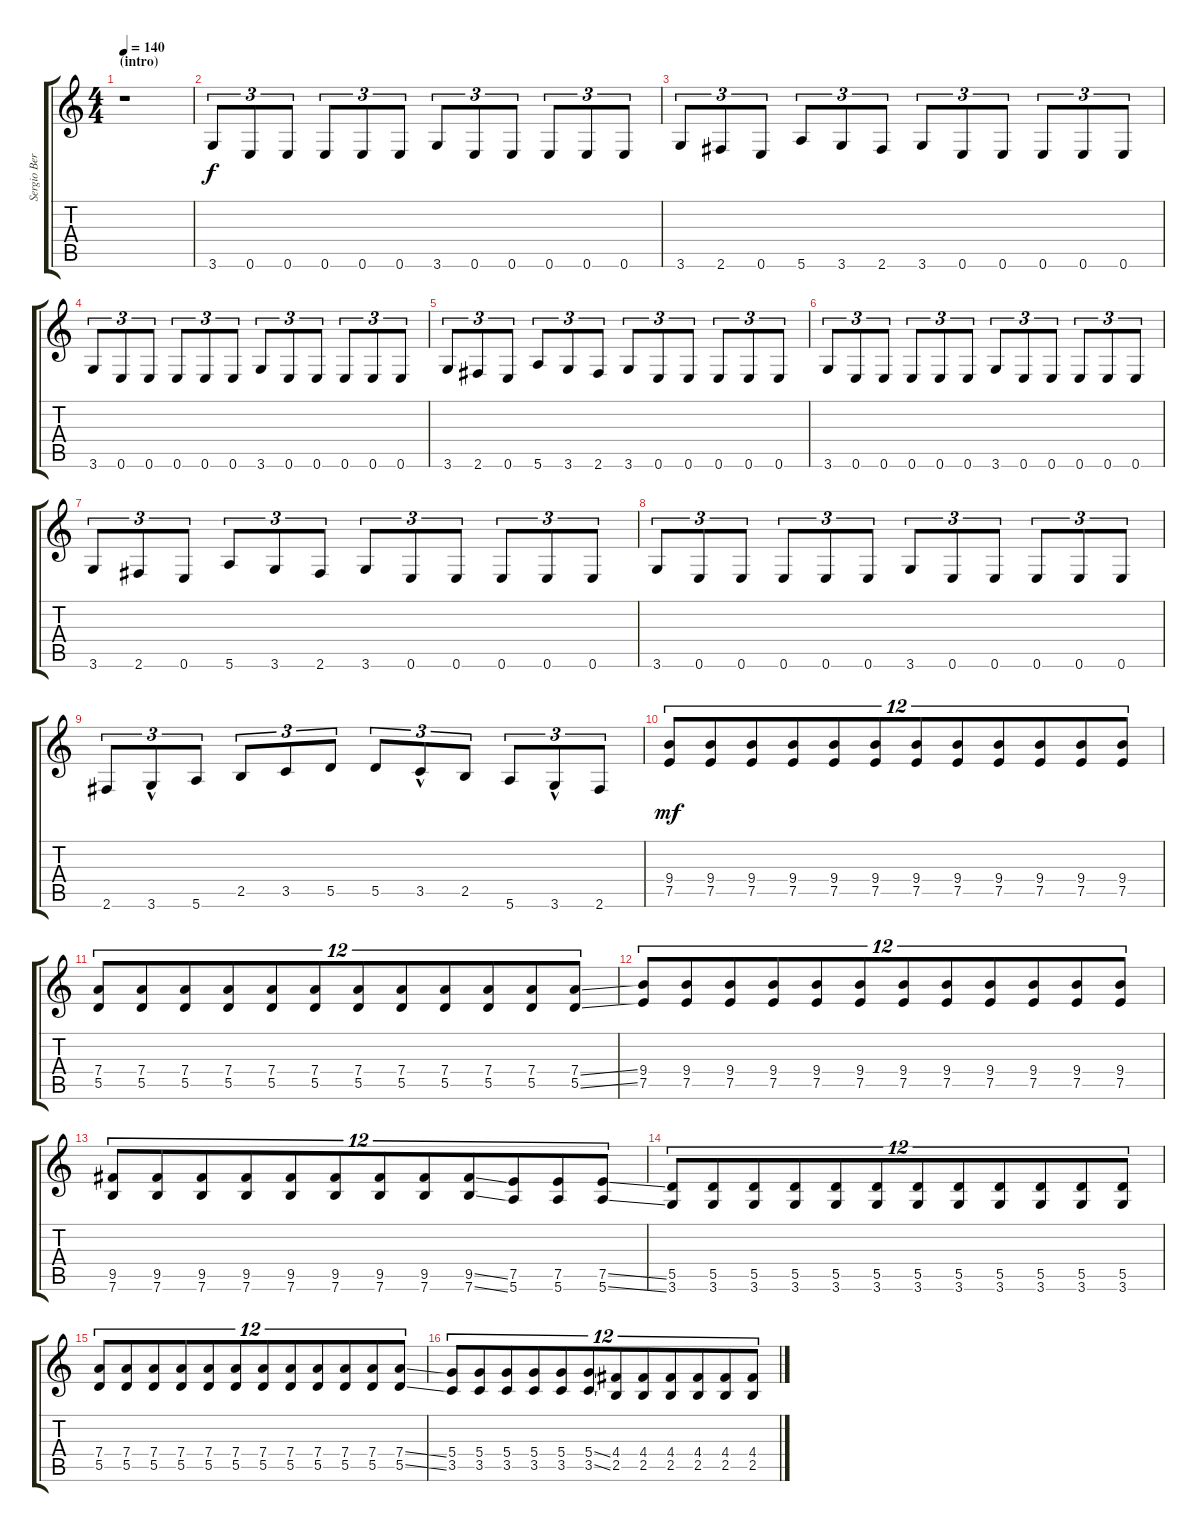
\track ("Sergio Berdichevsky" "Sergio Ber") {instrument distortionguitar}
\staff {score tabs}
\tuning (E4 B3 G3 D3 A2 E2) {hide}
\ts (4 4)
\section ("" "(intro)")
\tempo 140
\clef g2
\ks c
r.1{dy f instrument distortionguitar} |
3.6.8{tu (3 2)} 0.6.8{tu (3 2)} 0.6.8{tu (3 2)} 0.6.8{tu (3 2)} 0.6.8{tu (3 2)} 0.6.8{tu (3 2)} 3.6.8{tu (3 2)} 0.6.8{tu (3 2)} 0.6.8{tu (3 2)} 0.6.8{tu (3 2)} 0.6.8{tu (3 2)} 0.6.8{tu (3 2)} |
3.6.8{tu (3 2)} 2.6.8{tu (3 2)} 0.6.8{tu (3 2)} 5.6.8{tu (3 2)} 3.6.8{tu (3 2)} 2.6.8{tu (3 2)} 3.6.8{tu (3 2)} 0.6.8{tu (3 2)} 0.6.8{tu (3 2)} 0.6.8{tu (3 2)} 0.6.8{tu (3 2)} 0.6.8{tu (3 2)} |
3.6.8{tu (3 2)} 0.6.8{tu (3 2)} 0.6.8{tu (3 2)} 0.6.8{tu (3 2)} 0.6.8{tu (3 2)} 0.6.8{tu (3 2)} 3.6.8{tu (3 2)} 0.6.8{tu (3 2)} 0.6.8{tu (3 2)} 0.6.8{tu (3 2)} 0.6.8{tu (3 2)} 0.6.8{tu (3 2)} |
3.6.8{tu (3 2)} 2.6.8{tu (3 2)} 0.6.8{tu (3 2)} 5.6.8{tu (3 2)} 3.6.8{tu (3 2)} 2.6.8{tu (3 2)} 3.6.8{tu (3 2)} 0.6.8{tu (3 2)} 0.6.8{tu (3 2)} 0.6.8{tu (3 2)} 0.6.8{tu (3 2)} 0.6.8{tu (3 2)} |
3.6.8{tu (3 2)} 0.6.8{tu (3 2)} 0.6.8{tu (3 2)} 0.6.8{tu (3 2)} 0.6.8{tu (3 2)} 0.6.8{tu (3 2)} 3.6.8{tu (3 2)} 0.6.8{tu (3 2)} 0.6.8{tu (3 2)} 0.6.8{tu (3 2)} 0.6.8{tu (3 2)} 0.6.8{tu (3 2)} |
3.6.8{tu (3 2)} 2.6.8{tu (3 2)} 0.6.8{tu (3 2)} 5.6.8{tu (3 2)} 3.6.8{tu (3 2)} 2.6.8{tu (3 2)} 3.6.8{tu (3 2)} 0.6.8{tu (3 2)} 0.6.8{tu (3 2)} 0.6.8{tu (3 2)} 0.6.8{tu (3 2)} 0.6.8{tu (3 2)} |
3.6.8{tu (3 2)} 0.6.8{tu (3 2)} 0.6.8{tu (3 2)} 0.6.8{tu (3 2)} 0.6.8{tu (3 2)} 0.6.8{tu (3 2)} 3.6.8{tu (3 2)} 0.6.8{tu (3 2)} 0.6.8{tu (3 2)} 0.6.8{tu (3 2)} 0.6.8{tu (3 2)} 0.6.8{tu (3 2)} |
2.6.8{tu (3 2)} 3.6{hac}.8{tu (3 2)} 5.6.8{tu (3 2)} 2.5.8{tu (3 2)} 3.5.8{tu (3 2)} 5.5.8{tu (3 2)} 5.5.8{tu (3 2)} 3.5{hac}.8{tu (3 2)} 2.5.8{tu (3 2)} 5.6.8{tu (3 2)} 3.6{hac}.8{tu (3 2)} 2.6.8{tu (3 2)} |
(9.4 7.5).8{tu (12 8) dy mf} (9.4 7.5).8{tu (12 8)} (9.4 7.5).8{tu (12 8)} (9.4 7.5).8{tu (12 8)} (9.4 7.5).8{tu (12 8)} (9.4 7.5).8{tu (12 8)} (9.4 7.5).8{tu (12 8)} (9.4 7.5).8{tu (12 8)} (9.4 7.5).8{tu (12 8)} (9.4 7.5).8{tu (12 8)} (9.4 7.5).8{tu (12 8)} (9.4 7.5).8{tu (12 8)} |
(7.4 5.5).8{tu (12 8)} (7.4 5.5).8{tu (12 8)} (7.4 5.5).8{tu (12 8)} (7.4 5.5).8{tu (12 8)} (7.4 5.5).8{tu (12 8)} (7.4 5.5).8{tu (12 8)} (7.4 5.5).8{tu (12 8)} (7.4 5.5).8{tu (12 8)} (7.4 5.5).8{tu (12 8)} (7.4 5.5).8{tu (12 8)} (7.4 5.5).8{tu (12 8)} (7.4{ss} 5.5{ss}).8{tu (12 8)} |
(9.4 7.5).8{tu (12 8)} (9.4 7.5).8{tu (12 8)} (9.4 7.5).8{tu (12 8)} (9.4 7.5).8{tu (12 8)} (9.4 7.5).8{tu (12 8)} (9.4 7.5).8{tu (12 8)} (9.4 7.5).8{tu (12 8)} (9.4 7.5).8{tu (12 8)} (9.4 7.5).8{tu (12 8)} (9.4 7.5).8{tu (12 8)} (9.4 7.5).8{tu (12 8)} (9.4 7.5).8{tu (12 8)} |
(9.5 7.6).8{tu (12 8)} (9.5 7.6).8{tu (12 8)} (9.5 7.6).8{tu (12 8)} (9.5 7.6).8{tu (12 8)} (9.5 7.6).8{tu (12 8)} (9.5 7.6).8{tu (12 8)} (9.5 7.6).8{tu (12 8)} (9.5 7.6).8{tu (12 8)} (9.5{ss} 7.6{ss}).8{tu (12 8)} (7.5 5.6).8{tu (12 8)} (7.5 5.6).8{tu (12 8)} (7.5{ss} 5.6{ss}).8{tu (12 8)} |
(5.5 3.6).8{tu (12 8)} (5.5 3.6).8{tu (12 8)} (5.5 3.6).8{tu (12 8)} (5.5 3.6).8{tu (12 8)} (5.5 3.6).8{tu (12 8)} (5.5 3.6).8{tu (12 8)} (5.5 3.6).8{tu (12 8)} (5.5 3.6).8{tu (12 8)} (5.5 3.6).8{tu (12 8)} (5.5 3.6).8{tu (12 8)} (5.5 3.6).8{tu (12 8)} (5.5 3.6).8{tu (12 8)} |
(7.4 5.5).8{tu (12 8)} (7.4 5.5).8{tu (12 8)} (7.4 5.5).8{tu (12 8)} (7.4 5.5).8{tu (12 8)} (7.4 5.5).8{tu (12 8)} (7.4 5.5).8{tu (12 8)} (7.4 5.5).8{tu (12 8)} (7.4 5.5).8{tu (12 8)} (7.4 5.5).8{tu (12 8)} (7.4 5.5).8{tu (12 8)} (7.4 5.5).8{tu (12 8)} (7.4{ss} 5.5{ss}).8{tu (12 8)} |
(5.4 3.5).8{tu (12 8)} (5.4 3.5).8{tu (12 8)} (5.4 3.5).8{tu (12 8)} (5.4 3.5).8{tu (12 8)} (5.4 3.5).8{tu (12 8)} (5.4{ss} 3.5{ss}).8{tu (12 8)} (4.4 2.5).8{tu (12 8)} (4.4 2.5).8{tu (12 8)} (4.4 2.5).8{tu (12 8)} (4.4 2.5).8{tu (12 8)} (4.4 2.5).8{tu (12 8)} (4.4{ss} 2.5{ss}).8{tu (12 8)}
